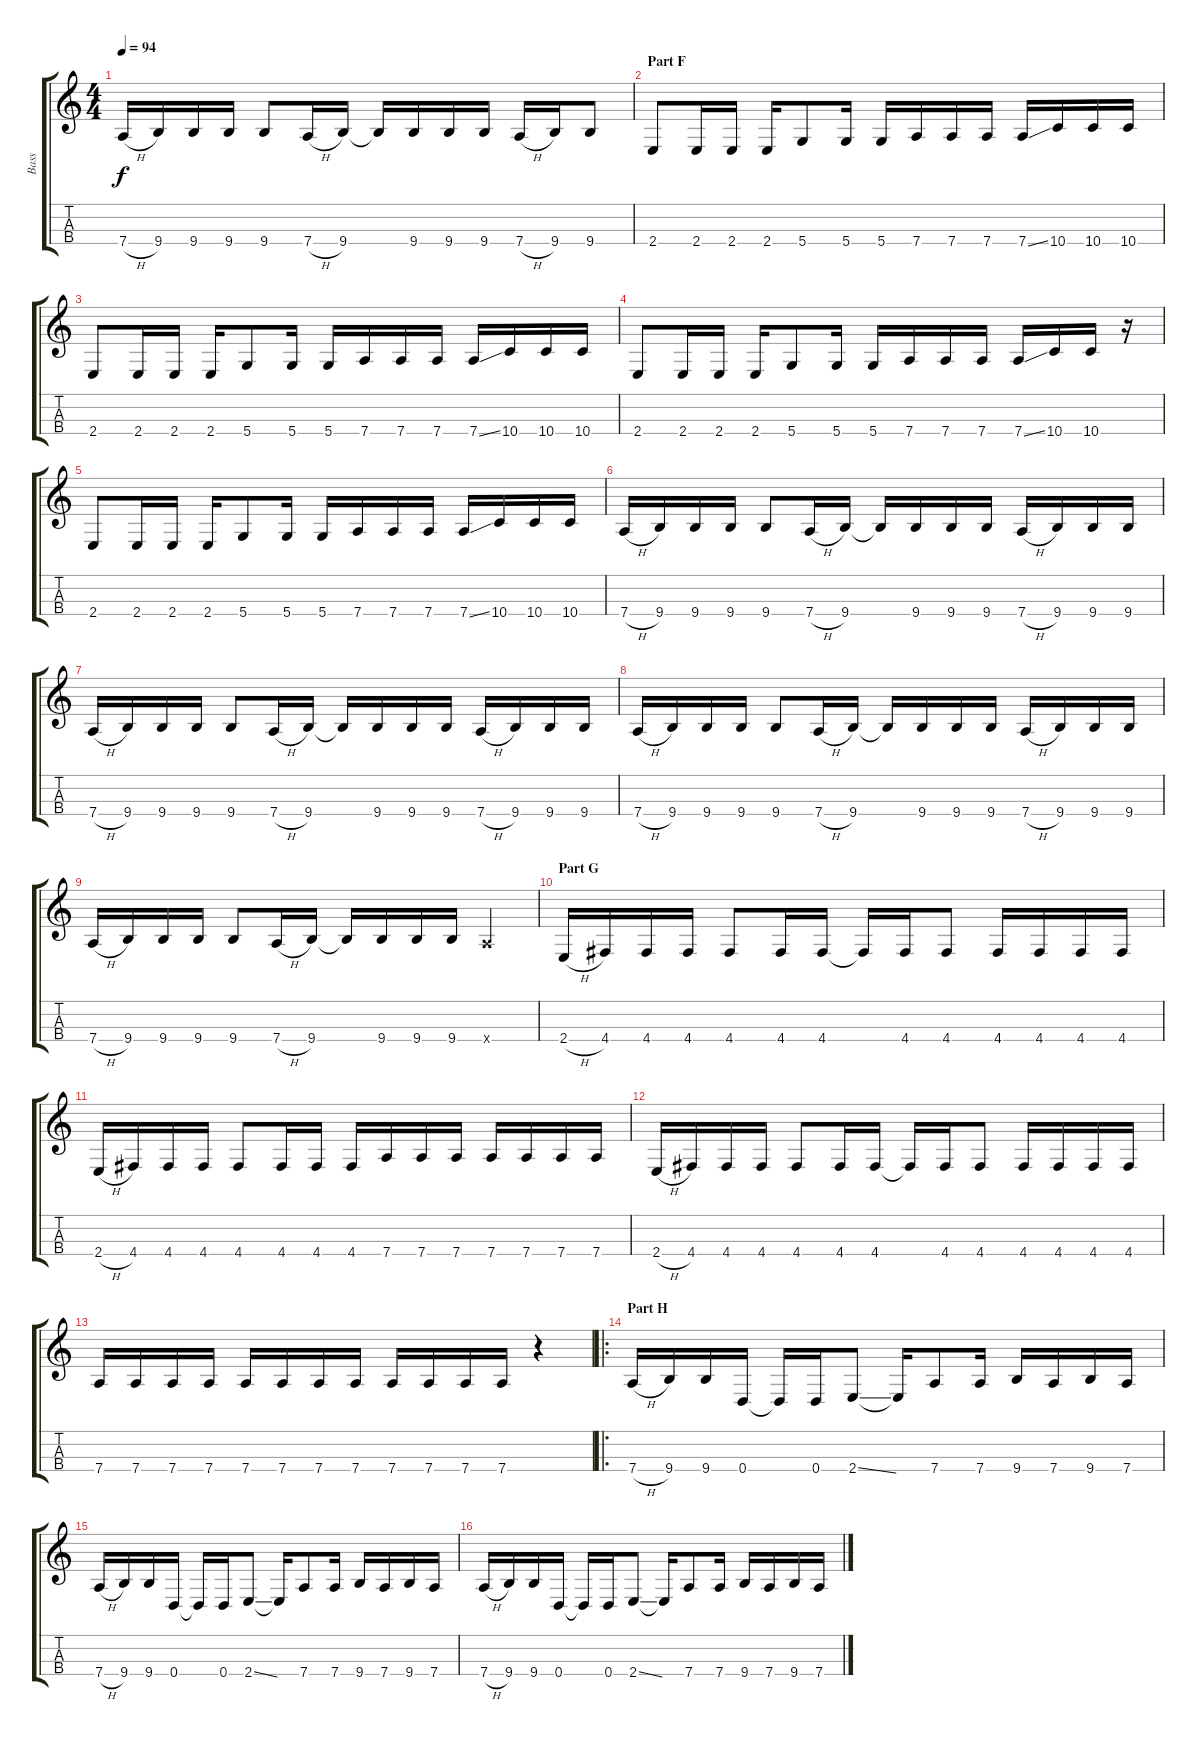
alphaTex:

\track ("Bass" "Bass") {instrument electricbasspick}
\staff {score tabs}
\tuning (G2 D2 A1 D2) {hide}
\ts (4 4)
\tempo 94
\clef g2
\ks c
7.4{h}.16{dy f} 9.4.16 9.4.16 9.4.16 9.4.8 7.4{h}.16 9.4.16 9.4{t}.16 9.4.16 9.4.16 9.4.16 7.4{h}.16 9.4.16 9.4.8 |
\section ("" "Part F")
2.4.8 2.4.16 2.4.16 2.4.16 5.4.8 5.4.16 5.4.16 7.4.16 7.4.16 7.4.16 7.4{ss}.16 10.4.16 10.4.16 10.4.16 |
2.4.8 2.4.16 2.4.16 2.4.16 5.4.8 5.4.16 5.4.16 7.4.16 7.4.16 7.4.16 7.4{ss}.16 10.4.16 10.4.16 10.4.16 |
2.4.8 2.4.16 2.4.16 2.4.16 5.4.8 5.4.16 5.4.16 7.4.16 7.4.16 7.4.16 7.4{ss}.16 10.4.16 10.4.16 r.16 |
2.4.8 2.4.16 2.4.16 2.4.16 5.4.8 5.4.16 5.4.16 7.4.16 7.4.16 7.4.16 7.4{ss}.16 10.4.16 10.4.16 10.4.16 |
7.4{h}.16 9.4.16 9.4.16 9.4.16 9.4.8 7.4{h}.16 9.4.16 9.4{t}.16 9.4.16 9.4.16 9.4.16 7.4{h}.16 9.4.16 9.4.16 9.4.16 |
7.4{h}.16 9.4.16 9.4.16 9.4.16 9.4.8 7.4{h}.16 9.4.16 9.4{t}.16 9.4.16 9.4.16 9.4.16 7.4{h}.16 9.4.16 9.4.16 9.4.16 |
7.4{h}.16 9.4.16 9.4.16 9.4.16 9.4.8 7.4{h}.16 9.4.16 9.4{t}.16 9.4.16 9.4.16 9.4.16 7.4{h}.16 9.4.16 9.4.16 9.4.16 |
7.4{h}.16 9.4.16 9.4.16 9.4.16 9.4.8 7.4{h}.16 9.4.16 9.4{t}.16 9.4.16 9.4.16 9.4.16 7.4{x}.4 |
\section ("" "Part G")
2.4{h}.16 4.4.16 4.4.16 4.4.16 4.4.8 4.4.16 4.4.16 4.4{t}.16 4.4.16 4.4.8 4.4.16 4.4.16 4.4.16 4.4.16 |
2.4{h}.16 4.4.16 4.4.16 4.4.16 4.4.8 4.4.16 4.4.16 4.4.16 7.4.16 7.4.16 7.4.16 7.4.16 7.4.16 7.4.16 7.4.16 |
2.4{h}.16 4.4.16 4.4.16 4.4.16 4.4.8 4.4.16 4.4.16 4.4{t}.16 4.4.16 4.4.8 4.4.16 4.4.16 4.4.16 4.4.16 |
7.4.16 7.4.16 7.4.16 7.4.16 7.4.16 7.4.16 7.4.16 7.4.16 7.4.16 7.4.16 7.4.16 7.4.16 r.4 |
\ro
\section ("" "Part H")
7.4{h}.16 9.4.16 9.4.16 0.4.16 0.4{t}.16 0.4.16 2.4{ss}.8 2.4{t}.16 7.4.8 7.4.16 9.4.16 7.4.16 9.4.16 7.4.16 |
7.4{h}.16 9.4.16 9.4.16 0.4.16 0.4{t}.16 0.4.16 2.4{ss}.8 2.4{t}.16 7.4.8 7.4.16 9.4.16 7.4.16 9.4.16 7.4.16 |
7.4{h}.16 9.4.16 9.4.16 0.4.16 0.4{t}.16 0.4.16 2.4{ss}.8 2.4{t}.16 7.4.8 7.4.16 9.4.16 7.4.16 9.4.16 7.4.16
